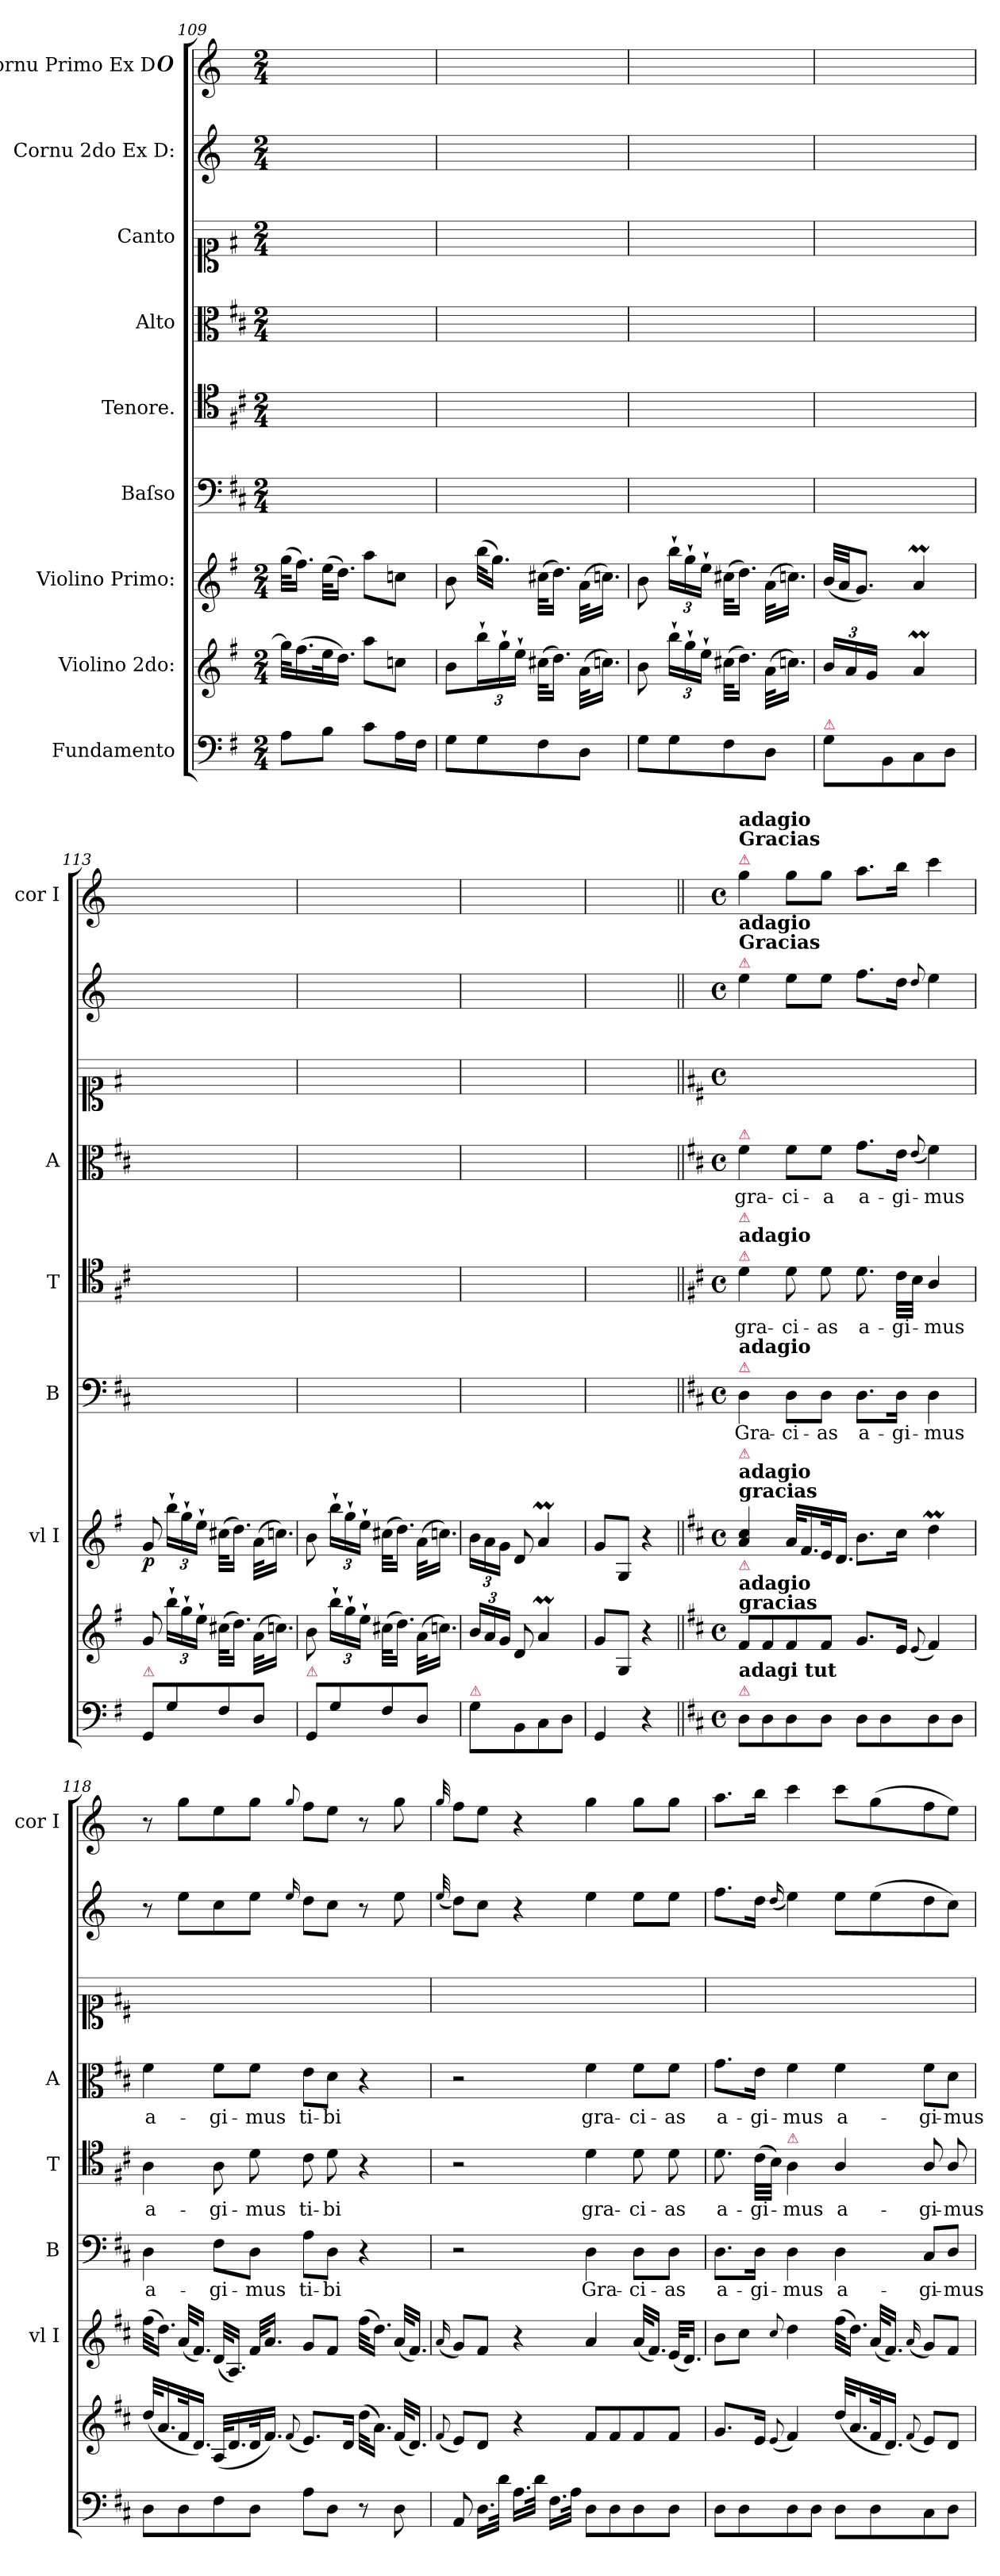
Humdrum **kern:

**kern	**dynam	**kern	**dynam	**kern	**dynam	**kern	**text	**kern	**text	**kern	**text	**kern	**kern	**dynam	**kern	**dynam
*part9	*part9	*part8	*part8	*part7	*part7	*part6	*part6	*part5	*part5	*part4	*part4	*part3	*part2	*part2	*part1	*part1
*staff9	*staff9	*staff8	*staff8	*staff7	*staff7	*staff6	*staff6	*staff5	*staff5	*staff4	*staff4	*staff3	*staff2	*staff2	*staff1	*staff1
*I"Fundamento	*	*I"Violino 2do:	*	*I"Violino Primo:	*	*I"Baſso	*	*I"Tenore.	*	*I"Alto	*	*I"Canto	*I"Cornu 2do Ex D:	*	*I"Cornu Primo Ex D#	*
*	*	*	*	*I'vl I	*	*I'B	*	*I'T	*	*I'A	*	*	*	*	*I'cor I	*
*clefF4	*	*clefG2	*	*clefG2	*	*clefF4	*	*clefC4	*	*clefC3	*	*clefC1	*clefG2	*	*clefG2	*
*	*	*	*	*	*	*	*	*	*	*	*	*	*ITrd6c10	*	*ITrd6c10	*
*k[f#]	*	*k[f#]	*	*k[f#]	*	*k[f#c#]	*	*k[f#c#]	*	*k[f#c#]	*	*k[f#]	*k[f#c#]	*	*k[f#c#]	*
*M2/4	*	*M2/4	*	*M2/4	*	*M2/4	*	*M2/4	*	*M2/4	*	*M2/4	*M2/4	*	*M2/4	*
=109	=109	=109	=109	=109	=109	=109	=109	=109	=109	=109	=109	=109	=109	=109	=109	=109
8A\L	.	32gg\KLL]	.	(32gg\KLL	.	2ryy	.	2ryy	.	2ryy	.	2ryy	2ryy	.	2ryy	.
.	.	(16.ff#\	.	16.ff#\JJ)	.	.	.	.	.	.	.	.	.	.	.	.
8B\J	.	32ee\K	.	(32ee\KLL	.	.	.	.	.	.	.	.	.	.	.	.
.	.	16.dd\JJ)	.	16.dd\JJ)	.	.	.	.	.	.	.	.	.	.	.	.
8c\L	.	8aa\L	.	8aa\L	.	.	.	.	.	.	.	.	.	.	.	.
16A\L	.	8ccn\J	.	8ccn\J	.	.	.	.	.	.	.	.	.	.	.	.
16F#\JJ	.	.	.	.	.	.	.	.	.	.	.	.	.	.	.	.
=110	=110	=110	=110	=110	=110	=110	=110	=110	=110	=110	=110	=110	=110	=110	=110	=110
8G\L	.	8b\L	.	8b\	.	2ryy	.	2ryy	.	2ryy	.	2ryy	2ryy	.	2ryy	.
8G\	.	24bb`\L	.	(32bb\KLL	.	.	.	.	.	.	.	.	.	.	.	.
.	.	.	.	16.gg\JJ)	.	.	.	.	.	.	.	.	.	.	.	.
.	.	24gg`\	.	.	.	.	.	.	.	.	.	.	.	.	.	.
.	.	24ee`\JJ	.	.	.	.	.	.	.	.	.	.	.	.	.	.
8F#\	.	(32cc#X\KLL	.	(32cc#X\KLL	.	.	.	.	.	.	.	.	.	.	.	.
.	.	16.dd\JJ)	.	16.dd\JJ)	.	.	.	.	.	.	.	.	.	.	.	.
8D\J	.	(32a\KLL	.	(32a\KLL	.	.	.	.	.	.	.	.	.	.	.	.
.	.	16.ccn\JJ)	.	16.ccn\JJ)	.	.	.	.	.	.	.	.	.	.	.	.
=111	=111	=111	=111	=111	=111	=111	=111	=111	=111	=111	=111	=111	=111	=111	=111	=111
8G\L	.	8b\	.	8b\	.	2ryy	.	2ryy	.	2ryy	.	2ryy	2ryy	.	2ryy	.
8G\	.	24bb`\LL	.	24bb`\LL	.	.	.	.	.	.	.	.	.	.	.	.
.	.	24gg`\	.	24gg`\	.	.	.	.	.	.	.	.	.	.	.	.
.	.	24ee`\JJ	.	24ee`\JJ	.	.	.	.	.	.	.	.	.	.	.	.
8F#\	.	(32cc#X\KLL	.	(32cc#X\KLL	.	.	.	.	.	.	.	.	.	.	.	.
.	.	16.dd\JJ)	.	16.dd\JJ)	.	.	.	.	.	.	.	.	.	.	.	.
8D\J	.	(32a\KLL	.	(32a\KLL	.	.	.	.	.	.	.	.	.	.	.	.
.	.	16.ccn\JJ)	.	16.ccn\JJ)	.	.	.	.	.	.	.	.	.	.	.	.
=112	=112	=112	=112	=112	=112	=112	=112	=112	=112	=112	=112	=112	=112	=112	=112	=112
!LO:TX:a:color=crimson:t=⚠	!	!	!	!	!	!	!	!	!	!	!	!	!	!	!	!
8G\L	.	24b/LL	.	(32b/LLL	.	2ryy	.	2ryy	.	2ryy	.	2ryy	2ryy	.	2ryy	.
.	.	.	.	32a/JJ	.	.	.	.	.	.	.	.	.	.	.	.
.	.	24a/	.	.	.	.	.	.	.	.	.	.	.	.	.	.
.	.	.	.	8.g/J)	.	.	.	.	.	.	.	.	.	.	.	.
.	.	24g/JJ	.	.	.	.	.	.	.	.	.	.	.	.	.	.
8BB\	.	8ryy	.	.	.	.	.	.	.	.	.	.	.	.	.	.
8C\	.	4aM/	.	4aM/	.	.	.	.	.	.	.	.	.	.	.	.
8D\J	.	.	.	.	.	.	.	.	.	.	.	.	.	.	.	.
=113	=113	=113	=113	=113	=113	=113	=113	=113	=113	=113	=113	=113	=113	=113	=113	=113
!LO:TX:a:color=crimson:t=⚠	!	!	!	!	!	!	!	!	!	!	!	!	!	!	!	!
!	!LO:DY:a	!	!	!	!	!	!	!	!	!	!	!	!	!	!	!
8GG/L	pia	8g/	.	8g/	p	2ryy	.	2ryy	.	2ryy	.	2ryy	2ryy	.	2ryy	.
8G/	.	24bb`\LL	.	24bb`\LL	.	.	.	.	.	.	.	.	.	.	.	.
.	.	24gg`\	.	24gg`\	.	.	.	.	.	.	.	.	.	.	.	.
.	.	24ee`\JJ	.	24ee`\JJ	.	.	.	.	.	.	.	.	.	.	.	.
8F#/	.	(32cc#X\KLL	.	(32cc#X\KLL	.	.	.	.	.	.	.	.	.	.	.	.
.	.	16.dd\JJ)	.	16.dd\JJ)	.	.	.	.	.	.	.	.	.	.	.	.
8D/J	.	(32a\KLL	.	(32a\KLL	.	.	.	.	.	.	.	.	.	.	.	.
.	.	16.ccn\JJ)	.	16.ccn\JJ)	.	.	.	.	.	.	.	.	.	.	.	.
=114	=114	=114	=114	=114	=114	=114	=114	=114	=114	=114	=114	=114	=114	=114	=114	=114
!LO:TX:a:color=crimson:t=⚠	!	!	!	!	!	!	!	!	!	!	!	!	!	!	!	!
8GG/L	.	8b\	.	8b\	.	2ryy	.	2ryy	.	2ryy	.	2ryy	2ryy	.	2ryy	.
8G/	.	24bb`\LL	.	24bb`\LL	.	.	.	.	.	.	.	.	.	.	.	.
.	.	24gg`\	.	24gg`\	.	.	.	.	.	.	.	.	.	.	.	.
.	.	24ee`\JJ	.	24ee`\JJ	.	.	.	.	.	.	.	.	.	.	.	.
8F#/	.	(32cc#X\KLL	.	(32cc#X\KLL	.	.	.	.	.	.	.	.	.	.	.	.
.	.	16.dd\JJ)	.	16.dd\JJ)	.	.	.	.	.	.	.	.	.	.	.	.
8D/J	.	(32a\KLL	.	(32a\KLL	.	.	.	.	.	.	.	.	.	.	.	.
.	.	16.ccn\JJ)	.	16.ccn\JJ)	.	.	.	.	.	.	.	.	.	.	.	.
=115	=115	=115	=115	=115	=115	=115	=115	=115	=115	=115	=115	=115	=115	=115	=115	=115
!LO:TX:a:color=crimson:t=⚠	!	!	!	!	!	!	!	!	!	!	!	!	!	!	!	!
!	!LO:DY:a	!	!	!	!	!	!	!	!	!	!	!	!	!	!	!
8G\L	for	24b/LL	.	24b\LL	.	2ryy	.	2ryy	.	2ryy	.	2ryy	2ryy	.	2ryy	.
.	.	24a/	.	24a\	.	.	.	.	.	.	.	.	.	.	.	.
.	.	24g/JJ	.	24g\JJ	.	.	.	.	.	.	.	.	.	.	.	.
8BB\	.	8d/	.	8d/	.	.	.	.	.	.	.	.	.	.	.	.
8C\	.	4aM/	.	4aM/	.	.	.	.	.	.	.	.	.	.	.	.
8D\J	.	.	.	.	.	.	.	.	.	.	.	.	.	.	.	.
=116	=116	=116	=116	=116	=116	=116	=116	=116	=116	=116	=116	=116	=116	=116	=116	=116
4GG/	.	8g/L	.	8g/L	.	2ryy	.	2ryy	.	2ryy	.	2ryy	2ryy	.	2ryy	.
.	.	8G/J	.	8G/J	.	.	.	.	.	.	.	.	.	.	.	.
4r	.	4r	.	4r	.	.	.	.	.	.	.	.	.	.	.	.
=117||	=117||	=117||	=117||	=117||	=117||	=117||	=117||	=117||	=117||	=117||	=117||	=117||	=117||	=117||	=117||	=117||
*k[f#c#]	*	*k[f#c#]	*	*k[f#c#]	*	*k[f#c#]	*	*k[f#c#]	*	*k[f#c#]	*	*k[f#c#]	*k[f#c#]	*	*k[f#c#]	*
*M4/4	*	*M4/4	*	*M4/4	*	*M4/4	*	*M4/4	*	*M4/4	*	*M4/4	*M4/4	*	*M4/4	*
*met(c)	*	*met(c)	*	*met(c)	*	*met(c)	*	*met(c)	*	*met(c)	*	*met(c)	*met(c)	*	*met(c)	*
!	!	!	!	!	!	!	!	!	!	!	!	!	!	!	!LO:TX:a:color=crimson:t=⚠	!
!	!	!	!	!	!	!	!	!	!	!	!	!	!	!	!LO:TX:a:B:t=Gracias	!
!	!	!	!	!	!	!	!	!	!	!	!	!	!	!	!LO:TX:a:B:t=adagio	!
!	!	!	!	!	!	!	!	!	!	!	!	!	!LO:TX:a:color=crimson:t=⚠	!	!	!
!	!	!	!	!	!	!	!	!	!	!	!	!	!LO:TX:a:B:t=Gracias	!	!	!
!	!	!	!	!	!	!	!	!	!	!	!	!	!LO:TX:a:B:t=adagio	!	!	!
!	!	!	!	!	!	!	!	!	!	!LO:TX:a:color=crimson:t=⚠	!	!	!	!	!	!
!	!	!	!	!	!	!	!	!LO:TX:a:color=crimson:t=⚠	!	!	!	!	!	!	!	!
!	!	!	!	!	!	!	!	!LO:TX:a:B:t=adagio	!	!	!	!	!	!	!	!
!	!	!	!	!	!	!	!	!LO:TX:a:color=crimson:t=⚠	!	!	!	!	!	!	!	!
!	!	!	!	!	!	!LO:TX:a:color=crimson:t=⚠	!	!	!	!	!	!	!	!	!	!
!	!	!	!	!	!	!LO:TX:a:B:t=adagio	!	!	!	!	!	!	!	!	!	!
!	!	!	!	!LO:TX:a:B:t=gracias	!	!	!	!	!	!	!	!	!	!	!	!
!	!	!	!	!LO:TX:a:B:t=adagio	!	!	!	!	!	!	!	!	!	!	!	!
!	!	!	!	!LO:TX:a:color=crimson:t=⚠	!	!	!	!	!	!	!	!	!	!	!	!
!	!	!LO:TX:a:B:t=gracias	!	!	!	!	!	!	!	!	!	!	!	!	!	!
!	!	!LO:TX:a:B:t=adagio	!	!	!	!	!	!	!	!	!	!	!	!	!	!
!	!	!LO:TX:a:color=crimson:t=⚠	!	!	!	!	!	!	!	!	!	!	!	!	!	!
!LO:TX:a:color=crimson:t=⚠	!	!	!	!	!	!	!	!	!	!	!	!	!	!	!	!
!LO:TX:a:B:t=adagi tut	!	!	!	!	!	!	!	!	!	!	!	!	!	!	!	!
8D\L	.	8f#/L	.	4a/ 4cc#/	.	4D\	Gra-	4d\	gra-	4f#\	gra-	1ryy	4f#\	.	4a\	.
8D\	.	8f#/	.	.	.	.	.	.	.	.	.	.	.	.	.	.
8D\	.	8f#/	.	32a/KLL	.	8D\L	-ci-	8d\	-ci-	8f#\L	-ci-	.	8f#\L	.	8a\L	.
.	.	.	.	16.f#/	.	.	.	.	.	.	.	.	.	.	.	.
8D\J	.	8f#/J	.	32e/K	.	8D\J	-as	8d\	-as	8f#\J	-a	.	8f#\J	.	8a\J	.
.	.	.	.	16.d/JJ	.	.	.	.	.	.	.	.	.	.	.	.
8D\L	.	8.g/L	.	8.b\L	.	8.D\L	a-	8.d\	a-	8.g\L	a-	.	8.g\L	.	8.b\L	.
8D\	.	.	.	.	.	.	.	.	.	.	.	.	.	.	.	.
.	.	16e/Jk	.	16cc#\Jk	.	16D\Jk	-gi-	32c#\LLL	-gi-	16e\Jk	-gi-	.	16e\Jk	.	16cc#\Jk	.
.	.	.	.	.	.	.	.	32B\JJJ	.	.	.	.	.	.	.	.
.	.	(8qqe/	.	.	.	.	.	.	.	(8qqe/	.	.	8qqe/	.	.	.
8D\	.	4f#/)	.	4ddM\	.	4D\	-mus	4A/	-mus	4f#\)	-mus	.	4f#\	.	4dd\	.
8D\J	.	.	.	.	.	.	.	.	.	.	.	.	.	.	.	.
=118	=118	=118	=118	=118	=118	=118	=118	=118	=118	=118	=118	=118	=118	=118	=118	=118
!	!	!	!	!	!	!	!LO:LY:i	!	!LO:LY:i	!	!LO:LY:i	!	!	!	!	!
8D\L	.	(32dd/KLL	.	(32ff#\KLL	.	4D\	a-	4A\	a-	4f#\	a-	1ryy	8r	.	8r	.
.	.	16.a/	.	16.dd\JJ)	.	.	.	.	.	.	.	.	.	.	.	.
8D\	.	32f#/K	.	(32a/KLL	.	.	.	.	.	.	.	.	8f#\L	.	8a\L	.
.	.	16.d/JJ)	.	16.f#/JJ)	.	.	.	.	.	.	.	.	.	.	.	.
!	!	!	!	!	!	!	!LO:LY:i	!	!LO:LY:i	!	!LO:LY:i	!	!	!	!	!
8F#\	.	(32A/KLL	.	(32d/KLL	.	8F#\L	-gi-	8A\	-gi-	8f#\L	-gi-	.	8d\	.	8f#\	.
.	.	16.d/	.	16.A/JJ)	.	.	.	.	.	.	.	.	.	.	.	.
!	!	!	!	!	!	!	!LO:LY:i	!	!LO:LY:i	!	!LO:LY:i	!	!	!	!	!
8D\J	.	32d/K	.	32f#/KLL	.	8D\J	-mus	8d\	-mus	8f#\J	-mus	.	8f#\J	.	8a\J	.
.	.	16.f#/JJ)	.	16.a/JJ	.	.	.	.	.	.	.	.	.	.	.	.
.	.	(8qqf#/	.	.	.	.	.	.	.	.	.	.	16qqf#/	.	8qqa/	.
8A\L	.	8.e/L)	.	8g/L	.	8A\L	ti-	8c#\	ti-	8e\L	ti-	.	8e\L	.	8g\L	.
8D\J	.	.	.	8f#/J	.	8D\J	-bi	8d\	-bi	8d\J	-bi	.	8d\J	.	8f#\J	.
.	.	16d/Jk	.	.	.	.	.	.	.	.	.	.	.	.	.	.
8r	.	(32dd\KLL	.	(32ff#\KLL	.	4r	.	4r	.	4r	.	.	8r	.	8r	.
.	.	16.a\JJ)	.	16.dd\JJ)	.	.	.	.	.	.	.	.	.	.	.	.
!	!LO:DY:a	!	!	!	!	!	!	!	!	!	!	!	!	!	!	!
8D\	pia	(32f#/KLL	.	(32a/KLL	.	.	.	.	.	.	.	.	8f#\	.	8a\	pia
.	.	16.d/JJ)	.	16.f#/JJ)	.	.	.	.	.	.	.	.	.	.	.	.
=119	=119	=119	=119	=119	=119	=119	=119	=119	=119	=119	=119	=119	=119	=119	=119	=119
.	.	(8qqf#/	.	(16qqa/	.	.	.	.	.	.	.	.	(32qqf#/	.	32qqa/	.
8AA/	.	8e/L)	.	8g/L)	.	2r	.	2r	.	2r	.	1ryy	8e\L)	.	8g\L	.
!	!LO:DY:a	!	!	!	!	!	!	!	!	!	!	!	!	!	!	!
16.D\LL	for	8d/J	.	8f#/J	.	.	.	.	.	.	.	.	8d\J	.	8f#\J	.
32d\JJk	.	.	.	.	.	.	.	.	.	.	.	.	.	.	.	.
16.A\LL	.	4r	.	4r	.	.	.	.	.	.	.	.	4r	.	4r	.
32d\JJk	.	.	.	.	.	.	.	.	.	.	.	.	.	.	.	.
16.F#\LL	.	.	.	.	.	.	.	.	.	.	.	.	.	.	.	.
32A\JJk	.	.	.	.	.	.	.	.	.	.	.	.	.	.	.	.
!	!	!	!LO:DY:a	!	!	!	!LO:LY:i	!	!LO:LY:i	!	!	!	!	!	!	!
8D\L	.	8f#/L	for	4a/	.	4D\	Gra-	4d\	gra-	4f#\	gra-	.	4f#\	for	4a\	for
8D\	.	8f#/	.	.	.	.	.	.	.	.	.	.	.	.	.	.
!	!	!	!	!	!	!	!LO:LY:i	!	!LO:LY:i	!	!	!	!	!	!	!
8D\	.	8f#/	.	(32a/KLL	.	8D\L	-ci-	8d\	-ci-	8f#\L	-ci-	.	8f#\L	.	8a\L	.
.	.	.	.	16.f#/JJ)	.	.	.	.	.	.	.	.	.	.	.	.
!	!	!	!	!	!	!	!LO:LY:i	!	!LO:LY:i	!	!	!	!	!	!	!
8D\J	.	8f#/J	.	(32e/KLL	.	8D\J	-as	8d\	-as	8f#\J	-as	.	8f#\J	.	8a\J	.
.	.	.	.	16.d/JJ)	.	.	.	.	.	.	.	.	.	.	.	.
=120	=120	=120	=120	=120	=120	=120	=120	=120	=120	=120	=120	=120	=120	=120	=120	=120
!	!	!	!	!	!	!	!LO:LY:i	!	!LO:LY:i	!	!	!	!	!	!	!
8D\L	.	8.g/L	.	8b\L	.	8.D\L	a-	8.d\	a-	8.g\L	a-	1ryy	8.g\L	.	8.b\L	.
8D\	.	.	.	8cc#\J	.	.	.	.	.	.	.	.	.	.	.	.
!	!	!	!	!	!	!	!LO:LY:i	!	!LO:LY:i	!	!	!	!	!	!	!
.	.	16e/Jk	.	.	.	16D\Jk	-gi-	(32c#\LLL	-gi-	16e\Jk	-gi-	.	16e\Jk	.	16cc#\Jk	.
.	.	.	.	.	.	.	.	32B\JJJ)	.	.	.	.	.	.	.	.
.	.	(8qqe/	.	8qqcc#/	.	.	.	.	.	.	.	.	(16qqe/	.	.	.
!	!	!	!	!	!	!	!	!LO:TX:a:color=crimson:t=⚠	!	!	!	!	!	!	!	!
!	!	!	!	!	!	!	!LO:LY:i	!	!LO:LY:i	!	!	!	!	!	!	!
8D\	.	4f#/)	.	4dd\	.	4D\	-mus	4A\	-mus	4f#\	-mus	.	4f#\)	.	4dd\	.
8D\J	.	.	.	.	.	.	.	.	.	.	.	.	.	.	.	.
!	!	!	!	!	!	!	!	!	!	!	!LO:LY:i	!	!	!	!	!
8D\L	.	(32dd/KLL	.	(32ff#\KLL	.	4D\	a-	4A/	a-	4f#\	a-	.	8f#\L	.	8dd\L	.
.	.	16.a/	.	16.dd\JJ)	.	.	.	.	.	.	.	.	.	.	.	.
8D\	.	32f#/K	.	(32a/KLL	.	.	.	.	.	.	.	.	(8f#\	.	(8a\	.
.	.	16.d/JJ)	.	16.f#/JJ)	.	.	.	.	.	.	.	.	.	.	.	.
.	.	(8qqf#/	.	(16qqa/	.	.	.	.	.	.	.	.	.	.	.	.
!	!	!	!	!	!	!	!	!	!	!	!LO:LY:i	!	!	!	!	!
8C#\	.	8e/L)	.	8g/L)	.	8C#/L	-gi-	8A/	-gi-	8f#\L	-gi-	.	8e\	.	8g\	.
!	!	!	!	!	!	!	!	!	!	!	!LO:LY:i	!	!	!	!	!
8D\J	.	8d/J	.	8f#/J	.	8D/J	-mus	8A/	-mus	8d\J	-mus	.	8d\J)	.	8f#\J)	.
=	=	=	=	=	=	=	=	=	=	=	=	=	=	=	=	=
*-	*-	*-	*-	*-	*-	*-	*-	*-	*-	*-	*-	*-	*-	*-	*-	*-
